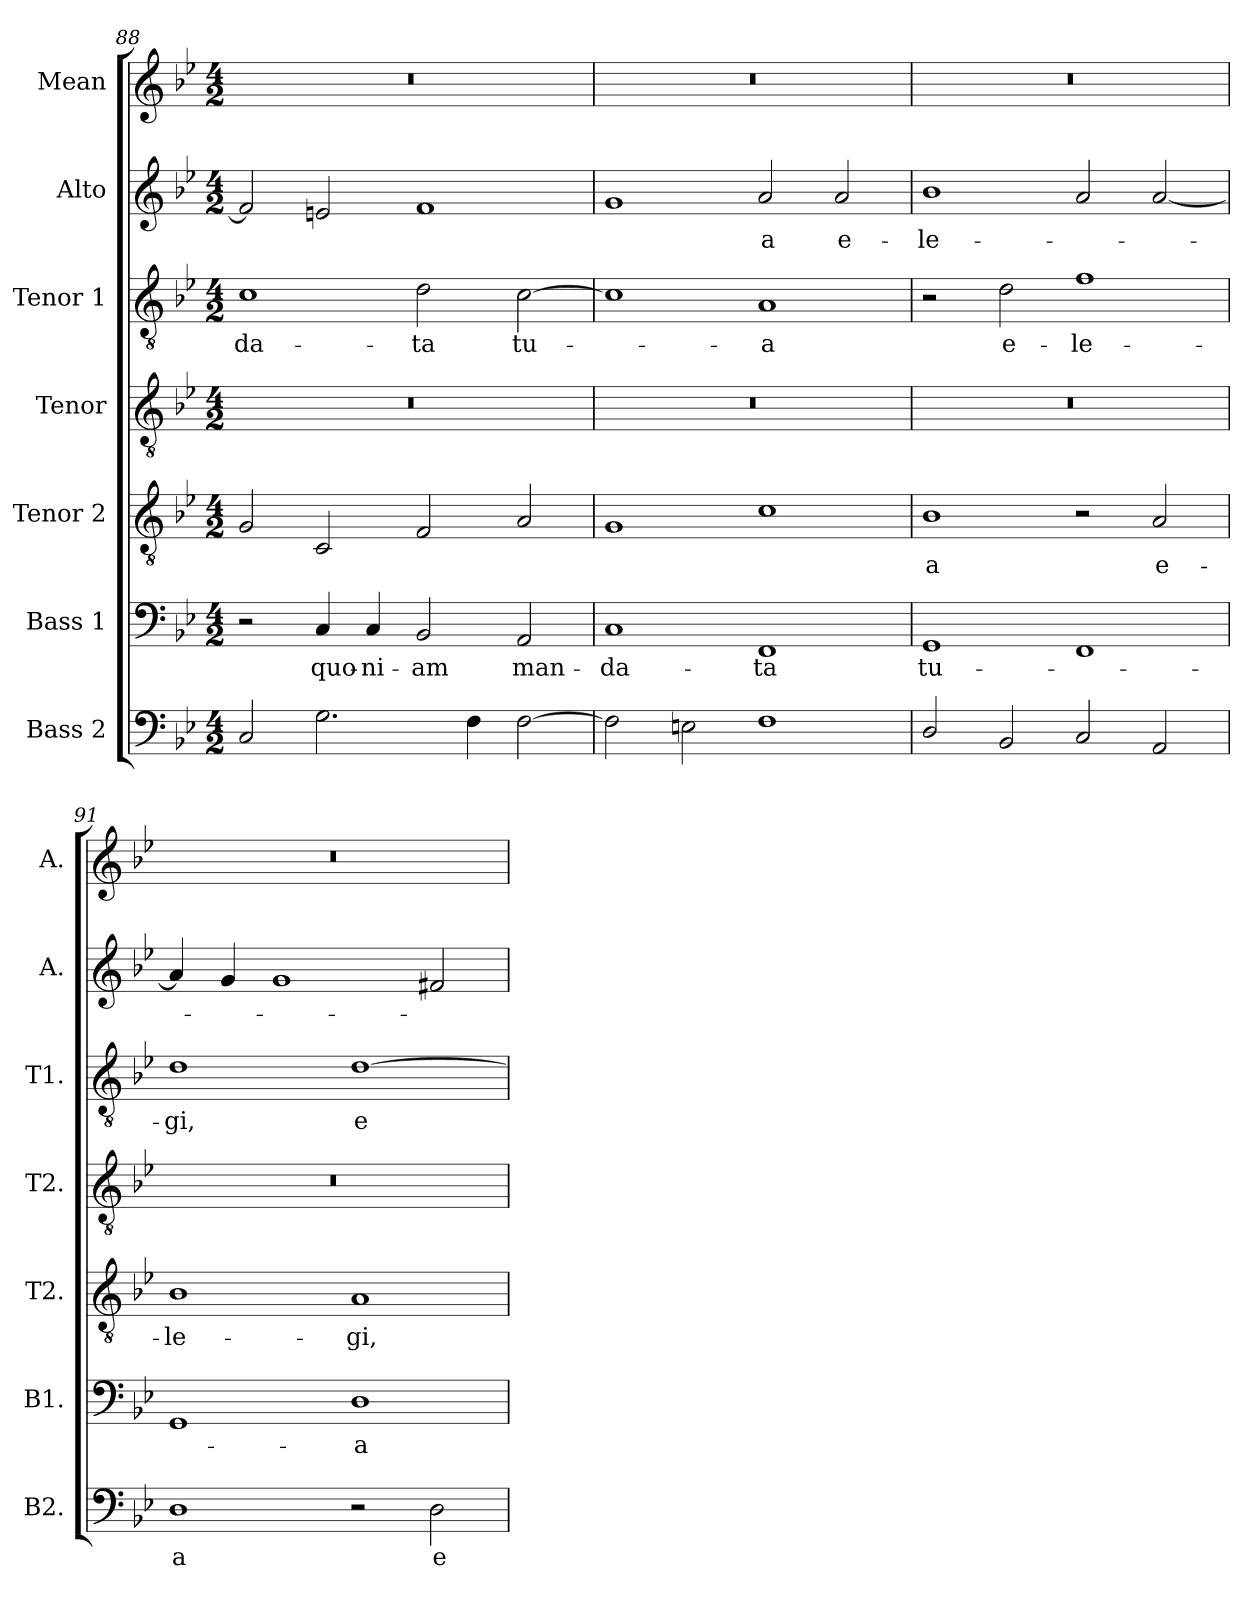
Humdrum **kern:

**kern	**text	**kern	**text	**kern	**text	**kern	**kern	**text	**kern	**text	**kern
*part7	*part7	*part6	*part6	*part5	*part5	*part4	*part3	*part3	*part2	*part2	*part1
*staff7	*staff7	*staff6	*staff6	*staff5	*staff5	*staff4	*staff3	*staff3	*staff2	*staff2	*staff1
*I"Bass 2	*	*I"Bass 1	*	*I"Tenor 2	*	*I"Tenor	*I"Tenor 1	*	*I"Alto	*	*I"Mean
*I'B2.	*	*I'B1.	*	*I'T2.	*	*I'T2.	*I'T1.	*	*I'A.	*	*I'A.
*clefF4	*	*clefF4	*	*clefGv2	*	*clefGv2	*clefGv2	*	*clefG2	*	*clefG2
*	*	*	*	*ITrd7c12	*	*ITrd7c12	*ITrd7c12	*	*	*	*
*k[b-e-]	*	*k[b-e-]	*	*k[b-e-]	*	*k[b-e-]	*k[b-e-]	*	*k[b-e-]	*	*k[b-e-]
*B-:	*	*B-:	*	*B-:	*	*B-:	*B-:	*	*B-:	*	*B-:
*M4/2	*	*M4/2	*	*M4/2	*	*M4/2	*M4/2	*	*M4/2	*	*M4/2
=88	=88	=88	=88	=88	=88	=88	=88	=88	=88	=88	=88
!	!	!	!	!	!	!LO:N:vis=1	!	!	!	!	!
!	!	!	!	!	!	!	!	!LO:LY:b:color=#000000	!	!	!LO:N:vis=1
2Ci/	.	2r	.	2GGi/	.	0r	1Ci	-da-	2fi/]	.	0r
!	!	!	!LO:LY:b:color=#000000	!	!	!	!	!	!	!	!
2.Gi\	.	4Ci/	quo-	2CCi/	.	.	.	.	2eni/	.	.
!	!	!	!LO:LY:b:color=#000000	!	!	!	!	!	!	!	!
.	.	4Ci/	-ni-	.	.	.	.	.	.	.	.
!	!	!	!LO:LY:b:color=#000000	!	!	!	!	!	!	!	!
!	!	!	!	!	!	!	!	!LO:LY:b:color=#000000	!	!	!
.	.	2BB-i/	-am	2FFi/	.	.	2Di\	-ta	1fi	.	.
4Fi\	.	.	.	.	.	.	.	.	.	.	.
!	!	!	!LO:LY:b:color=#000000	!	!	!	!	!	!	!	!
!	!	!	!	!	!	!	!	!LO:LY:b:color=#000000	!	!	!
[2Fi\	.	2AAi/	man-	2AAi/	.	.	[2Ci\	tu-	.	.	.
!!LO:LB:g=z
=89	=89	=89	=89	=89	=89	=89	=89	=89	=89	=89	=89
!	!	!	!LO:LY:b:color=#000000	!	!	!LO:N:vis=1	!	!	!	!	!LO:N:vis=1
2Fi\]	.	1Ci	-da-	1GGi	.	0r	1Ci]	.	1gi	.	0r
2Eni\	.	.	.	.	.	.	.	.	.	.	.
!	!	!	!LO:LY:b:color=#000000	!	!	!	!	!	!	!	!
!	!	!	!	!	!	!	!	!LO:LY:b:color=#000000	!	!	!
!	!	!	!	!	!	!	!	!	!	!LO:LY:b:color=#000000	!
1Fi	.	1FFi	-ta	1Ci	.	.	1AAi	-a	2ai/	-a	.
!	!	!	!	!	!	!	!	!	!	!LO:LY:b:color=#000000	!
.	.	.	.	.	.	.	.	.	2ai/	e-	.
=90	=90	=90	=90	=90	=90	=90	=90	=90	=90	=90	=90
!	!	!	!LO:LY:b:color=#000000	!	!	!	!	!	!	!	!
!	!	!	!	!	!LO:LY:b:color=#000000	!LO:N:vis=1	!	!	!	!	!
!	!	!	!	!	!	!	!	!	!	!LO:LY:b:color=#000000	!LO:N:vis=1
2Di/	.	1GGi	tu-	1BB-i	-a	0r	2r	.	1b-i	-le-	0r
!	!	!	!	!	!	!	!	!LO:LY:b:color=#000000	!	!	!
2BB-i/	.	.	.	.	.	.	2Di\	e-	.	.	.
!	!	!	!	!	!	!	!	!LO:LY:b:color=#000000	!	!	!
2Ci/	.	1FFi	.	2r	.	.	1Fi	-le-	2ai/	.	.
!	!	!	!	!	!LO:LY:b:color=#000000	!	!	!	!	!	!
2AAi/	.	.	.	2AAi/	e-	.	.	.	[2ai/	.	.
=91	=91	=91	=91	=91	=91	=91	=91	=91	=91	=91	=91
!	!LO:LY:b:color=#000000	!	!	!	!	!	!	!	!	!	!
!	!	!	!	!	!LO:LY:b:color=#000000	!LO:N:vis=1	!	!	!	!	!
!	!	!	!	!	!	!	!	!LO:LY:b:color=#000000	!	!	!LO:N:vis=1
1Di	-a	1GGi	.	1BB-i	-le-	0r	1Di	-gi,	4ai/]	.	0r
.	.	.	.	.	.	.	.	.	4gi/	.	.
.	.	.	.	.	.	.	.	.	1gi	.	.
!	!	!	!LO:LY:b:color=#000000	!	!	!	!	!	!	!	!
!	!	!	!	!	!LO:LY:b:color=#000000	!	!	!	!	!	!
!	!	!	!	!	!	!	!	!LO:LY:b:color=#000000	!	!	!
2r	.	1Di	-a	1AAi	-gi,	.	[1Di	e-	.	.	.
!	!LO:LY:b:color=#000000	!	!	!	!	!	!	!	!	!	!
2Di\	e-	.	.	.	.	.	.	.	2f#Xi/	.	.
=	=	=	=	=	=	=	=	=	=	=	=
*-	*-	*-	*-	*-	*-	*-	*-	*-	*-	*-	*-
